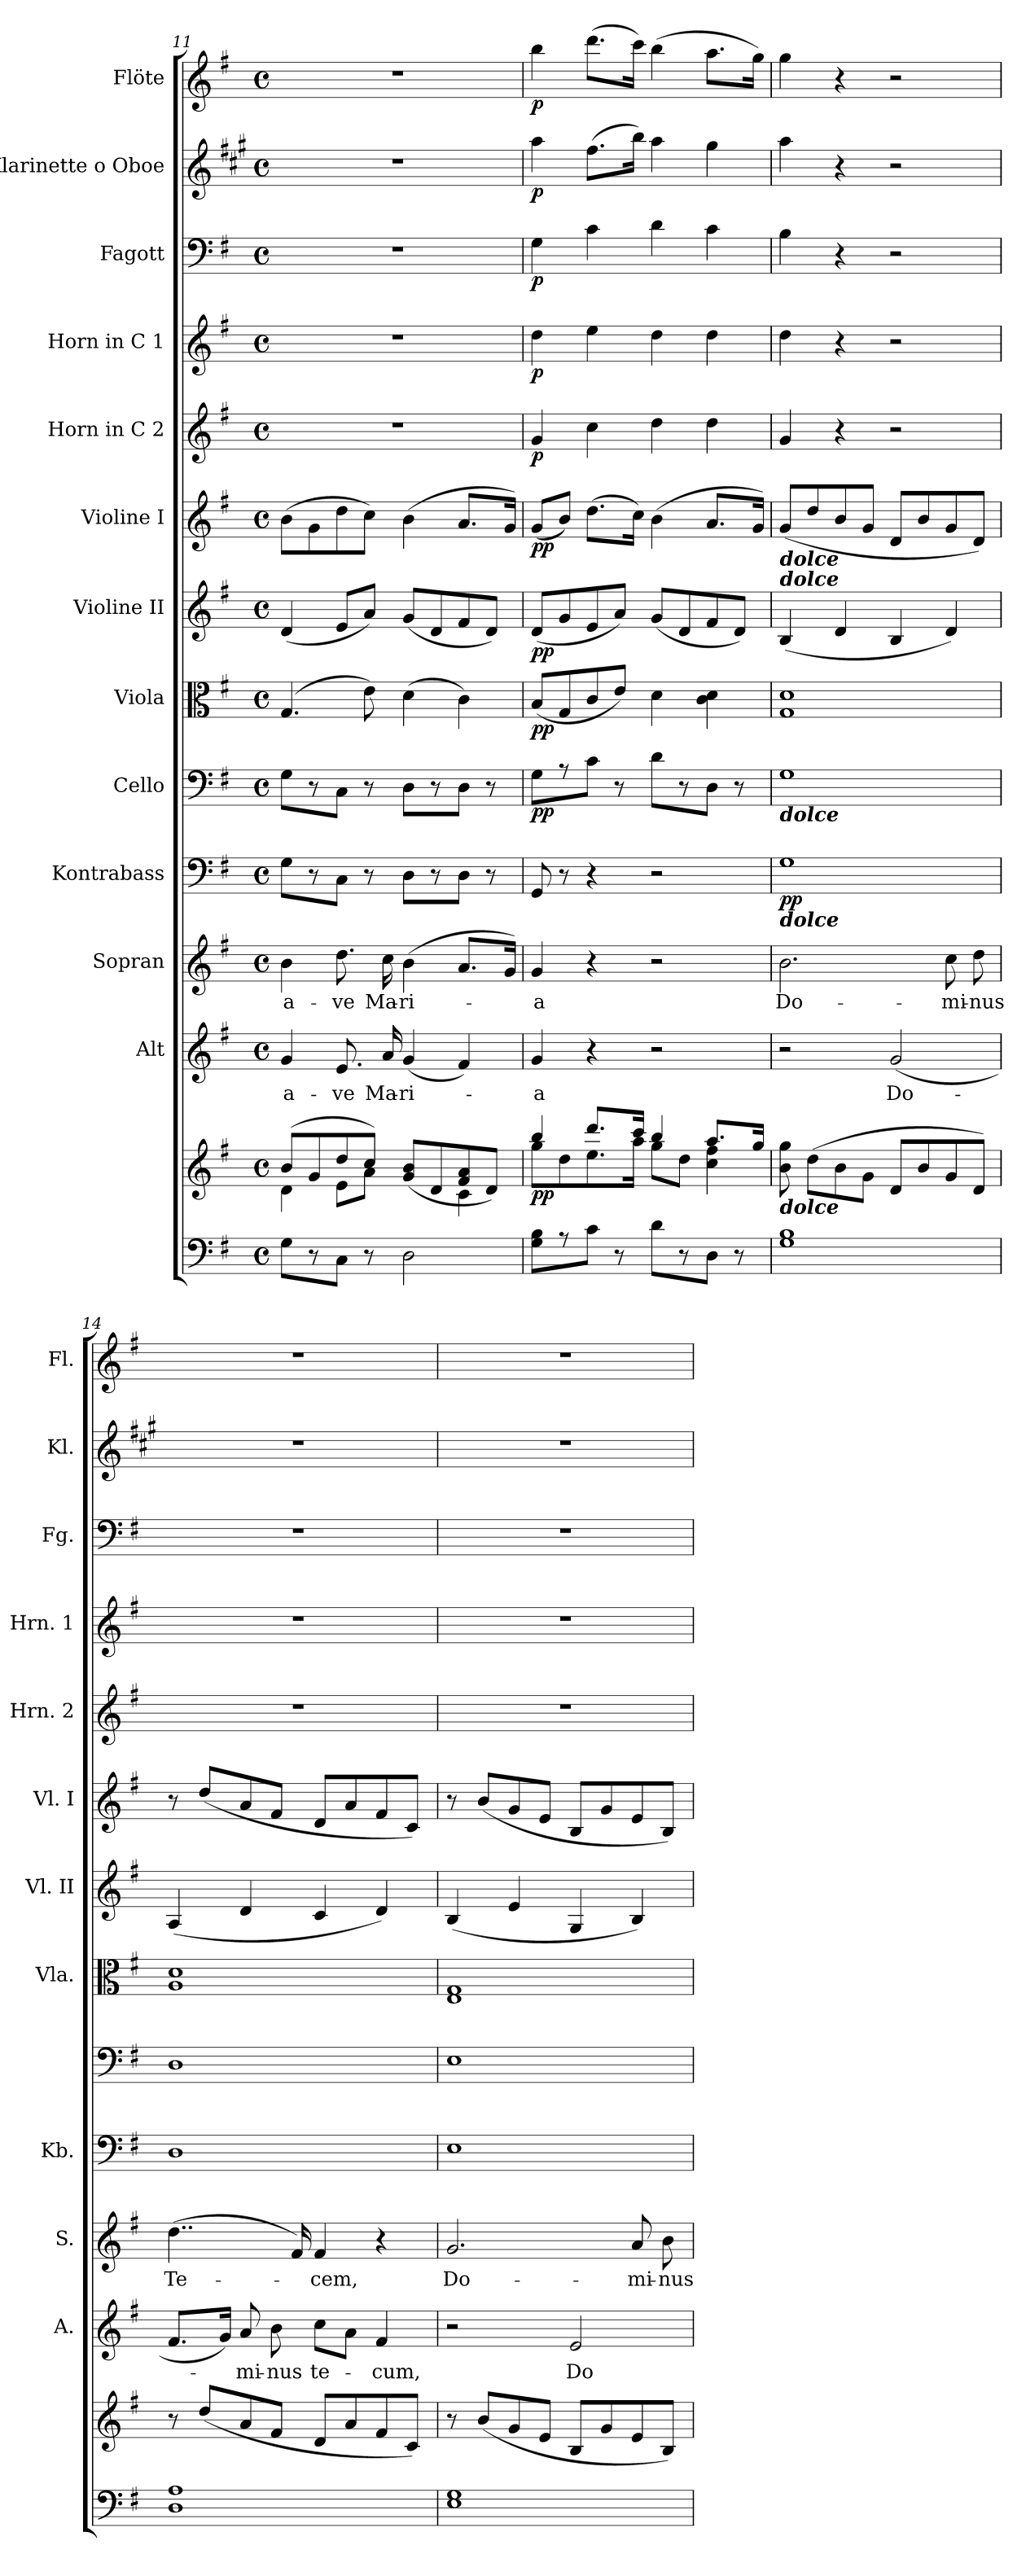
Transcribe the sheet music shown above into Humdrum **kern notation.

**kern	**kern	**dynam	**kern	**text	**kern	**text	**kern	**dynam	**kern	**dynam	**kern	**dynam	**kern	**dynam	**kern	**dynam	**kern	**dynam	**kern	**dynam	**kern	**dynam	**kern	**dynam	**kern	**dynam
*part13	*part13	*part13	*part12	*part12	*part11	*part11	*part10	*part10	*part9	*part9	*part8	*part8	*part7	*part7	*part6	*part6	*part5	*part5	*part4	*part4	*part3	*part3	*part2	*part2	*part1	*part1
*staff14	*staff13	*staff13/14	*staff12	*staff12	*staff11	*staff11	*staff10	*staff10	*staff9	*staff9	*staff8	*staff8	*staff7	*staff7	*staff6	*staff6	*staff5	*staff5	*staff4	*staff4	*staff3	*staff3	*staff2	*staff2	*staff1	*staff1
*	*	*	*I"Alt	*	*I"Sopran	*	*I"Kontrabass	*	*I"Cello	*	*I"Viola	*	*I"Violine II	*	*I"Violine I	*	*I"Horn in C 2	*	*I"Horn in C 1	*	*I"Fagott	*	*I"Klarinette o Oboe	*	*I"Flöte	*
*	*	*	*I'A.	*	*I'S.	*	*I'Kb.	*	*	*	*I'Vla.	*	*I'Vl. II	*	*I'Vl. I	*	*I'Hrn. 2	*	*I'Hrn. 1	*	*I'Fg.	*	*I'Kl.	*	*I'Fl.	*
*clefF4	*clefG2	*	*clefG2	*	*clefG2	*	*clefF4	*	*clefF4	*	*clefC3	*	*clefG2	*	*clefG2	*	*clefG2	*	*clefG2	*	*clefF4	*	*clefG2	*	*clefG2	*
*	*	*	*	*	*	*	*ITrd7c12	*	*	*	*	*	*	*	*	*	*ITrd7c12	*	*ITrd7c12	*	*	*	*ITrd1c2	*	*	*
*k[f#]	*k[f#]	*	*k[f#]	*	*k[f#]	*	*k[f#]	*	*k[f#]	*	*k[f#]	*	*k[f#]	*	*k[f#]	*	*k[f#]	*	*k[f#]	*	*k[f#]	*	*k[f#]	*	*k[f#]	*
*G:	*G:	*	*G:	*	*G:	*	*G:	*	*G:	*	*G:	*	*G:	*	*G:	*	*G:	*	*G:	*	*G:	*	*G:	*	*G:	*
*M4/4	*M4/4	*	*M4/4	*	*M4/4	*	*M4/4	*	*M4/4	*	*M4/4	*	*M4/4	*	*M4/4	*	*M4/4	*	*M4/4	*	*M4/4	*	*M4/4	*	*M4/4	*
*met(c)	*met(c)	*	*met(c)	*	*met(c)	*	*met(c)	*	*met(c)	*	*met(c)	*	*met(c)	*	*met(c)	*	*met(c)	*	*met(c)	*	*met(c)	*	*met(c)	*	*met(c)	*
=11	=11	=11	=11	=11	=11	=11	=11	=11	=11	=11	=11	=11	=11	=11	=11	=11	=11	=11	=11	=11	=11	=11	=11	=11	=11	=11
*	*^	*	*	*	*	*	*	*	*	*	*	*	*	*	*	*	*	*	*	*	*	*	*	*	*	*
!	!	!	!	!	!LO:LY:b	!	!LO:LY:b	!	!	!	!	!	!	!	!	!	!	!	!	!	!	!	!	!	!	!	!
8G\L	(>8b/L	4d\	.	4g/	a-	4b\	a-	8GG\L	.	8G\L	.	(4.G/	.	(<4d/	.	(>8b\L	.	1r	.	1r	.	1r	.	1r	.	1r	.
8r	8g/	.	.	.	.	.	.	8r	.	8r	.	.	.	.	.	8g\	.	.	.	.	.	.	.	.	.	.	.
!	!	!	!	!	!LO:LY:b	!	!LO:LY:b	!	!	!	!	!	!	!	!	!	!	!	!	!	!	!	!	!	!	!	!
8C\J	8dd/	8e\L	.	8.e/	-ve	8.dd\	-ve	8CC\J	.	8C\J	.	.	.	8e/L	.	8dd\	.	.	.	.	.	.	.	.	.	.	.
8r	8cc/J)	8a\J	.	.	.	.	.	8r	.	8r	.	8e\)	.	8a/J)	.	8cc\J)	.	.	.	.	.	.	.	.	.	.	.
!	!	!	!	!	!LO:LY:b	!	!LO:LY:b	!	!	!	!	!	!	!	!	!	!	!	!	!	!	!	!	!	!	!	!
.	.	.	.	16a/	Ma-	16cc\	Ma-	.	.	.	.	.	.	.	.	.	.	.	.	.	.	.	.	.	.	.	.
!	!	!	!	!	!LO:LY:b	!	!LO:LY:b	!	!	!	!	!	!	!	!	!	!	!	!	!	!	!	!	!	!	!	!
2D\	(>8g/ 8b/L	4ryy	.	(<4g/	-ri-	(>4b\	-ri-	8DD\L	.	8D\L	.	(>4d\	.	(<8g/L	.	(>4b\	.	.	.	.	.	.	.	.	.	.	.
.	8d/	.	.	.	.	.	.	8r	.	8r	.	.	.	8d/	.	.	.	.	.	.	.	.	.	.	.	.	.
.	8f#/ 8a/	4c\	.	4f#/)	.	8.a/L	.	8DD\J	.	8D\J	.	4c\)	.	8f#/	.	8.a/L	.	.	.	.	.	.	.	.	.	.	.
.	8d/J)	.	.	.	.	.	.	8r	.	8r	.	.	.	8d/J)	.	.	.	.	.	.	.	.	.	.	.	.	.
.	.	.	.	.	.	16g/Jk)	.	.	.	.	.	.	.	.	.	16g/Jk)	.	.	.	.	.	.	.	.	.	.	.
=12	=12	=12	=12	=12	=12	=12	=12	=12	=12	=12	=12	=12	=12	=12	=12	=12	=12	=12	=12	=12	=12	=12	=12	=12	=12	=12	=12
!	!	!	!LO:DY:b	!	!LO:LY:b	!	!LO:LY:b	!	!	!	!LO:DY:b	!	!LO:DY:b	!	!LO:DY:b	!	!LO:DY:b	!	!LO:DY:b	!	!LO:DY:b	!	!LO:DY:b	!	!LO:DY:b	!	!LO:DY:b
8G\ 8B\L	4bb/	8gg\L	pp	4g/	-a	4g/	-a	8GGG/	.	8G\L	pp	(<8B/L	pp	(<8d/L	pp	(<8g/L	pp	4G/	p	4d\	p	4G\	p	4gg\	p	4bb\	p
8r	.	8dd\	.	.	.	.	.	8r	.	8r	.	8G/	.	8g/	.	8b/J)	.	.	.	.	.	.	.	.	.	.	.
8c\J	8.ddd/L	8.ee\	.	4r	.	4r	.	4r	.	8c\J	.	8c/	.	8e/	.	(>8.dd\L	.	4c\	.	4e\	.	4c\	.	(>8.ee\L	.	(>8.ddd\L	.
8r	.	.	.	.	.	.	.	.	.	8r	.	8e/J)	.	8a/J)	.	.	.	.	.	.	.	.	.	.	.	.	.
.	16ccc/Jk	16aa\Jk	.	.	.	.	.	.	.	.	.	.	.	.	.	16cc\Jk)	.	.	.	.	.	.	.	16aa\Jk)	.	16ccc\Jk)	.
8d\L	4bb/	8gg\L	.	2r	.	2r	.	2r	.	8d\L	.	4d\	.	(<8g/L	.	(>4b\	.	4d\	.	4d\	.	4d\	.	4gg\	.	(>4bb\	.
8r	.	8dd\J	.	.	.	.	.	.	.	8r	.	.	.	8d/	.	.	.	.	.	.	.	.	.	.	.	.	.
8D\J	8.aa/L	4cc\ 4ff#\	.	.	.	.	.	.	.	8D\J	.	4c\ 4d\	.	8f#/	.	8.a/L	.	4d\	.	4d\	.	4c\	.	4ff#\	.	8.aa\L	.
8r	.	.	.	.	.	.	.	.	.	8r	.	.	.	8d/J)	.	.	.	.	.	.	.	.	.	.	.	.	.
.	16gg/Jk	.	.	.	.	.	.	.	.	.	.	.	.	.	.	16g/Jk)	.	.	.	.	.	.	.	.	.	16gg\Jk)	.
*	*v	*v	*	*	*	*	*	*	*	*	*	*	*	*	*	*	*	*	*	*	*	*	*	*	*	*	*
!!LO:PB:g=z
=13	=13	=13	=13	=13	=13	=13	=13	=13	=13	=13	=13	=13	=13	=13	=13	=13	=13	=13	=13	=13	=13	=13	=13	=13	=13	=13
!	!	!	!	!	!	!	!	!	!	!	!	!	!	!	!LO:TX:b:Bi:t=dolce	!	!	!	!	!	!	!	!	!	!	!
!	!	!	!	!	!	!	!	!	!	!	!	!	!LO:TX:a:Bi:t=dolce	!	!	!	!	!	!	!	!	!	!	!	!	!
!	!	!	!	!	!	!	!	!	!LO:TX:b:Bi:t=dolce	!	!	!	!	!	!	!	!	!	!	!	!	!	!	!	!	!
!	!	!	!	!	!	!	!LO:TX:b:Bi:t=dolce	!	!	!	!	!	!	!	!	!	!	!	!	!	!	!	!	!	!	!
!	!LO:TX:b:Bi:t=dolce	!	!	!	!	!	!	!	!	!	!	!	!	!	!	!	!	!	!	!	!	!	!	!	!	!
!	!	!	!	!	!	!LO:LY:b	!	!LO:DY:b	!	!	!	!	!	!	!	!	!	!	!	!	!	!	!	!	!	!
1G 1B	8b\ 8gg\	.	2r	.	2.b\	Do-	1GG	pp	1G	.	1G 1d	.	(<4B/	.	(<8g/L	.	4G/	.	4d\	.	4B\	.	4gg\	.	4gg\	.
.	(>8dd\L	.	.	.	.	.	.	.	.	.	.	.	.	.	8dd/	.	.	.	.	.	.	.	.	.	.	.
.	8b\	.	.	.	.	.	.	.	.	.	.	.	4d/	.	8b/	.	4r	.	4r	.	4r	.	4r	.	4r	.
.	8g\J	.	.	.	.	.	.	.	.	.	.	.	.	.	8g/J	.	.	.	.	.	.	.	.	.	.	.
!	!	!	!	!LO:LY:b	!	!	!	!	!	!	!	!	!	!	!	!	!	!	!	!	!	!	!	!	!	!
.	8d/L	.	(<2g/	Do-	.	.	.	.	.	.	.	.	4B/	.	8d/L	.	2r	.	2r	.	2r	.	2r	.	2r	.
.	8b/	.	.	.	.	.	.	.	.	.	.	.	.	.	8b/	.	.	.	.	.	.	.	.	.	.	.
!	!	!	!	!	!	!LO:LY:b	!	!	!	!	!	!	!	!	!	!	!	!	!	!	!	!	!	!	!	!
.	8g/	.	.	.	8cc\	-mi-	.	.	.	.	.	.	4d/)	.	8g/	.	.	.	.	.	.	.	.	.	.	.
!	!	!	!	!	!	!LO:LY:b	!	!	!	!	!	!	!	!	!	!	!	!	!	!	!	!	!	!	!	!
.	8d/J)	.	.	.	8dd\	-nus	.	.	.	.	.	.	.	.	8d/J)	.	.	.	.	.	.	.	.	.	.	.
=14	=14	=14	=14	=14	=14	=14	=14	=14	=14	=14	=14	=14	=14	=14	=14	=14	=14	=14	=14	=14	=14	=14	=14	=14	=14	=14
!	!	!	!	!	!	!LO:LY:b	!	!	!	!	!	!	!	!	!	!	!	!	!	!	!	!	!	!	!	!
1D 1A	8r	.	8.f#/L	.	(>4..dd\	Te-	1DD	.	1D	.	1A 1d	.	(<4A/	.	8r	.	1r	.	1r	.	1r	.	1r	.	1r	.
.	(<8dd/L	.	.	.	.	.	.	.	.	.	.	.	.	.	(<8dd/L	.	.	.	.	.	.	.	.	.	.	.
.	.	.	16g/Jk)	.	.	.	.	.	.	.	.	.	.	.	.	.	.	.	.	.	.	.	.	.	.	.
!	!	!	!	!LO:LY:b	!	!	!	!	!	!	!	!	!	!	!	!	!	!	!	!	!	!	!	!	!	!
.	8a/	.	8a/	-mi-	.	.	.	.	.	.	.	.	4d/	.	8a/	.	.	.	.	.	.	.	.	.	.	.
!	!	!	!	!LO:LY:b	!	!	!	!	!	!	!	!	!	!	!	!	!	!	!	!	!	!	!	!	!	!
.	8f#/J	.	8b\	-nus	.	.	.	.	.	.	.	.	.	.	8f#/J	.	.	.	.	.	.	.	.	.	.	.
.	.	.	.	.	16f#/)	.	.	.	.	.	.	.	.	.	.	.	.	.	.	.	.	.	.	.	.	.
!	!	!	!	!LO:LY:b	!	!LO:LY:b	!	!	!	!	!	!	!	!	!	!	!	!	!	!	!	!	!	!	!	!
.	8d/L	.	8cc\L	te-	4f#/	-cem,	.	.	.	.	.	.	4c/	.	8d/L	.	.	.	.	.	.	.	.	.	.	.
.	8a/	.	8a\J	.	.	.	.	.	.	.	.	.	.	.	8a/	.	.	.	.	.	.	.	.	.	.	.
!	!	!	!	!LO:LY:b	!	!	!	!	!	!	!	!	!	!	!	!	!	!	!	!	!	!	!	!	!	!
.	8f#/	.	4f#/	-cum,	4r	.	.	.	.	.	.	.	4d/)	.	8f#/	.	.	.	.	.	.	.	.	.	.	.
.	8c/J)	.	.	.	.	.	.	.	.	.	.	.	.	.	8c/J)	.	.	.	.	.	.	.	.	.	.	.
=15	=15	=15	=15	=15	=15	=15	=15	=15	=15	=15	=15	=15	=15	=15	=15	=15	=15	=15	=15	=15	=15	=15	=15	=15	=15	=15
!	!	!	!	!	!	!LO:LY:b	!	!	!	!	!	!	!	!	!	!	!	!	!	!	!	!	!	!	!	!
1E 1G	8r	.	2r	.	2.g/	Do-	1EE	.	1E	.	1E 1G	.	(<4B/	.	8r	.	1r	.	1r	.	1r	.	1r	.	1r	.
.	(<8b/L	.	.	.	.	.	.	.	.	.	.	.	.	.	(<8b/L	.	.	.	.	.	.	.	.	.	.	.
.	8g/	.	.	.	.	.	.	.	.	.	.	.	4e/	.	8g/	.	.	.	.	.	.	.	.	.	.	.
.	8e/J	.	.	.	.	.	.	.	.	.	.	.	.	.	8e/J	.	.	.	.	.	.	.	.	.	.	.
!	!	!	!	!LO:LY:b	!	!	!	!	!	!	!	!	!	!	!	!	!	!	!	!	!	!	!	!	!	!
.	8B/L	.	2e/	Do-	.	.	.	.	.	.	.	.	4G/	.	8B/L	.	.	.	.	.	.	.	.	.	.	.
.	8g/	.	.	.	.	.	.	.	.	.	.	.	.	.	8g/	.	.	.	.	.	.	.	.	.	.	.
!	!	!	!	!	!	!LO:LY:b	!	!	!	!	!	!	!	!	!	!	!	!	!	!	!	!	!	!	!	!
.	8e/	.	.	.	8a/	-mi-	.	.	.	.	.	.	4B/)	.	8e/	.	.	.	.	.	.	.	.	.	.	.
!	!	!	!	!	!	!LO:LY:b	!	!	!	!	!	!	!	!	!	!	!	!	!	!	!	!	!	!	!	!
.	8B/J)	.	.	.	8b\	-nus	.	.	.	.	.	.	.	.	8B/J)	.	.	.	.	.	.	.	.	.	.	.
=	=	=	=	=	=	=	=	=	=	=	=	=	=	=	=	=	=	=	=	=	=	=	=	=	=	=
*-	*-	*-	*-	*-	*-	*-	*-	*-	*-	*-	*-	*-	*-	*-	*-	*-	*-	*-	*-	*-	*-	*-	*-	*-	*-	*-
